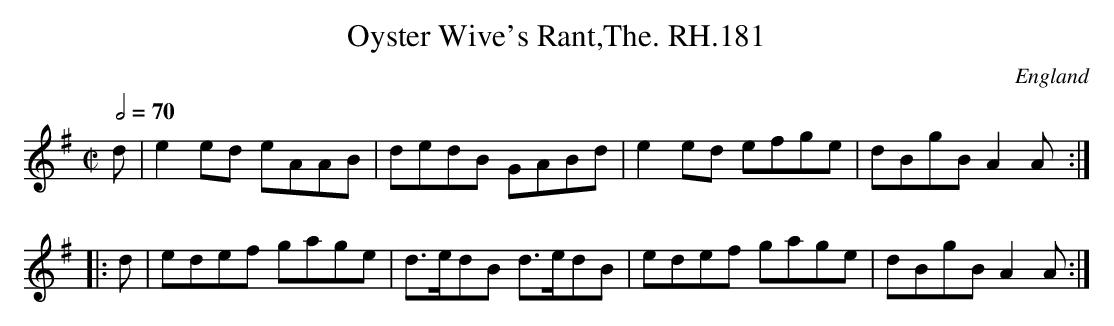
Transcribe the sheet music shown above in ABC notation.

X:1
T:Oyster Wive's Rant,The. RH.181
L:1/8
M:C|
O:England
Q:2/4=70
K:Em
d|e2ed eAAB|dedB GABd|\
e2ed efge|dBgB A2A:|!
|:d|edef gage|d>edB d>edB|\
edef gage|dBgB A2A:|
